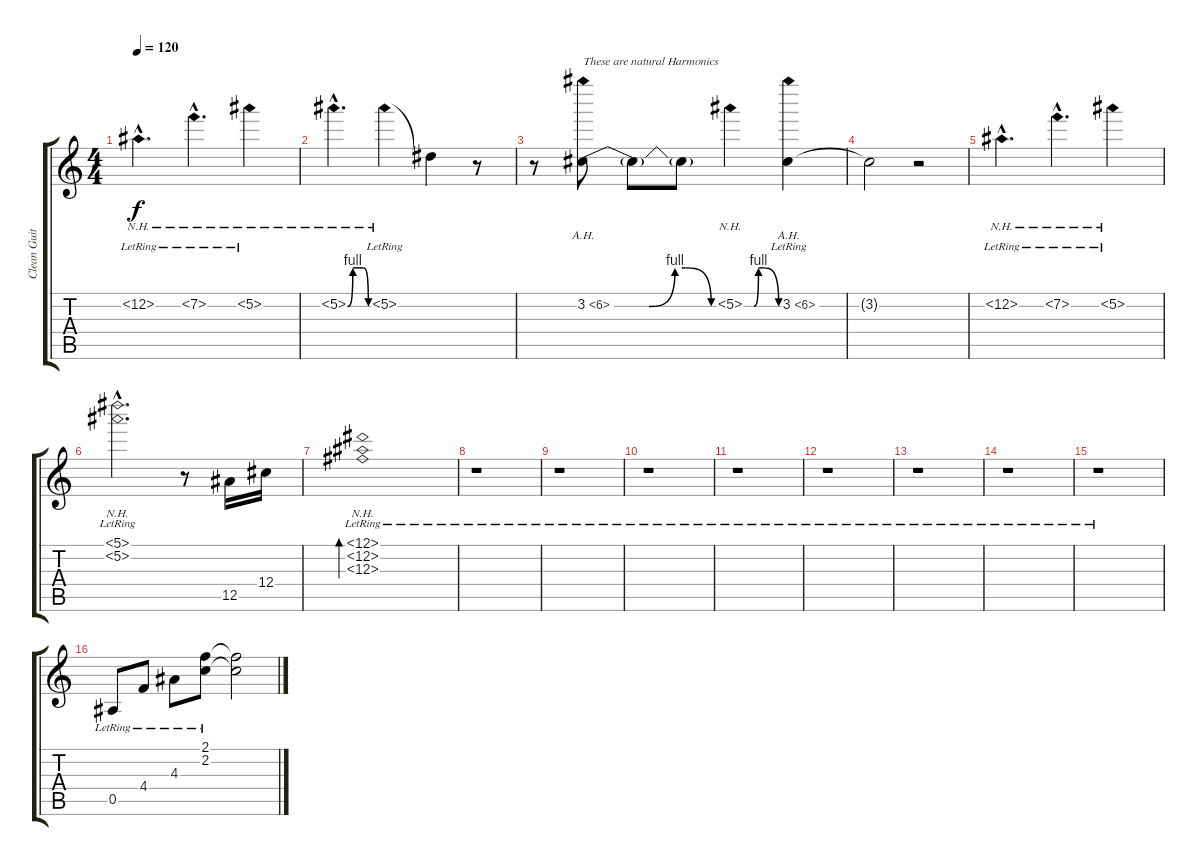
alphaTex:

\track ("Clean Guitar" "Clean Guit") {instrument electricguitarjazz}
\staff {score tabs}
\tuning (Eb4 Bb3 Gb3 Db3 Bb2 F2) {hide}
\ts (4 4)
\tempo 120
\clef g2
\ks c
12.2{nh hac lr}.4{d dy f instrument electricguitarjazz} 7.2{nh hac lr}.4{d} 5.2{nh lr}.4 |
5.2{be (custom 0 0 15 4 30 4 45 4 60 0) nh hac}.4{d} 5.2{nh lr}.4 5.2{t}.4 r.8 |
r.8 3.2{be (custom 0 0 20 0 35 4 41 4 56 0 60 0) ah 3}.8{txt "These are natural Harmonics"} 3.2{t}.8 3.2{t}.8 5.2{be (custom 0 0 17 0 25 4 33 4 60 0) nh}.4 3.2{ah 3 lr}.4 |
3.2{t}.2 r.2 |
12.2{nh hac lr}.4{d} 7.2{nh hac lr}.4{d} 5.2{nh lr}.4 |
(5.1{nh hac lr} 5.2{nh hac lr}).2{d} r.8 12.5.16 12.4.16 |
(12.1{nh lr} 12.2{nh lr} 12.3{nh}).1{bd 480} |
r.1 |
r.1 |
r.1 |
r.1 |
r.1 |
r.1 |
r.1 |
r.1 |
0.5{lr}.8 4.4{lr}.8 4.3{lr}.8 (2.1{lr} 2.2{lr}).8 (2.1{t} 2.2{t}).2
